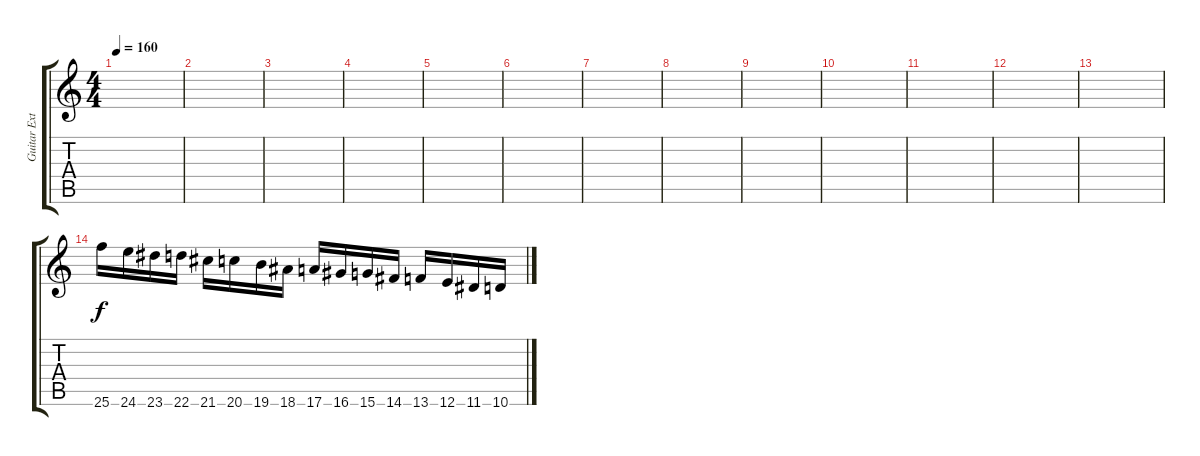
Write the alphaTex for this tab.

\track ("Guitar Extra" "Guitar Ext") {instrument distortionguitar}
\staff {score tabs}
\tuning (E4 B3 G3 D3 A2 E2) {hide}
\ts (4 4)
\tempo 160
\clef g2
\ks c
|
|
|
|
|
|
|
|
|
|
|
|
|
25.6.16 24.6.16 23.6.16 22.6.16 21.6.16 20.6.16 19.6.16 18.6.16 17.6.16 16.6.16 15.6.16 14.6.16 13.6.16 12.6.16 11.6.16 10.6.16
